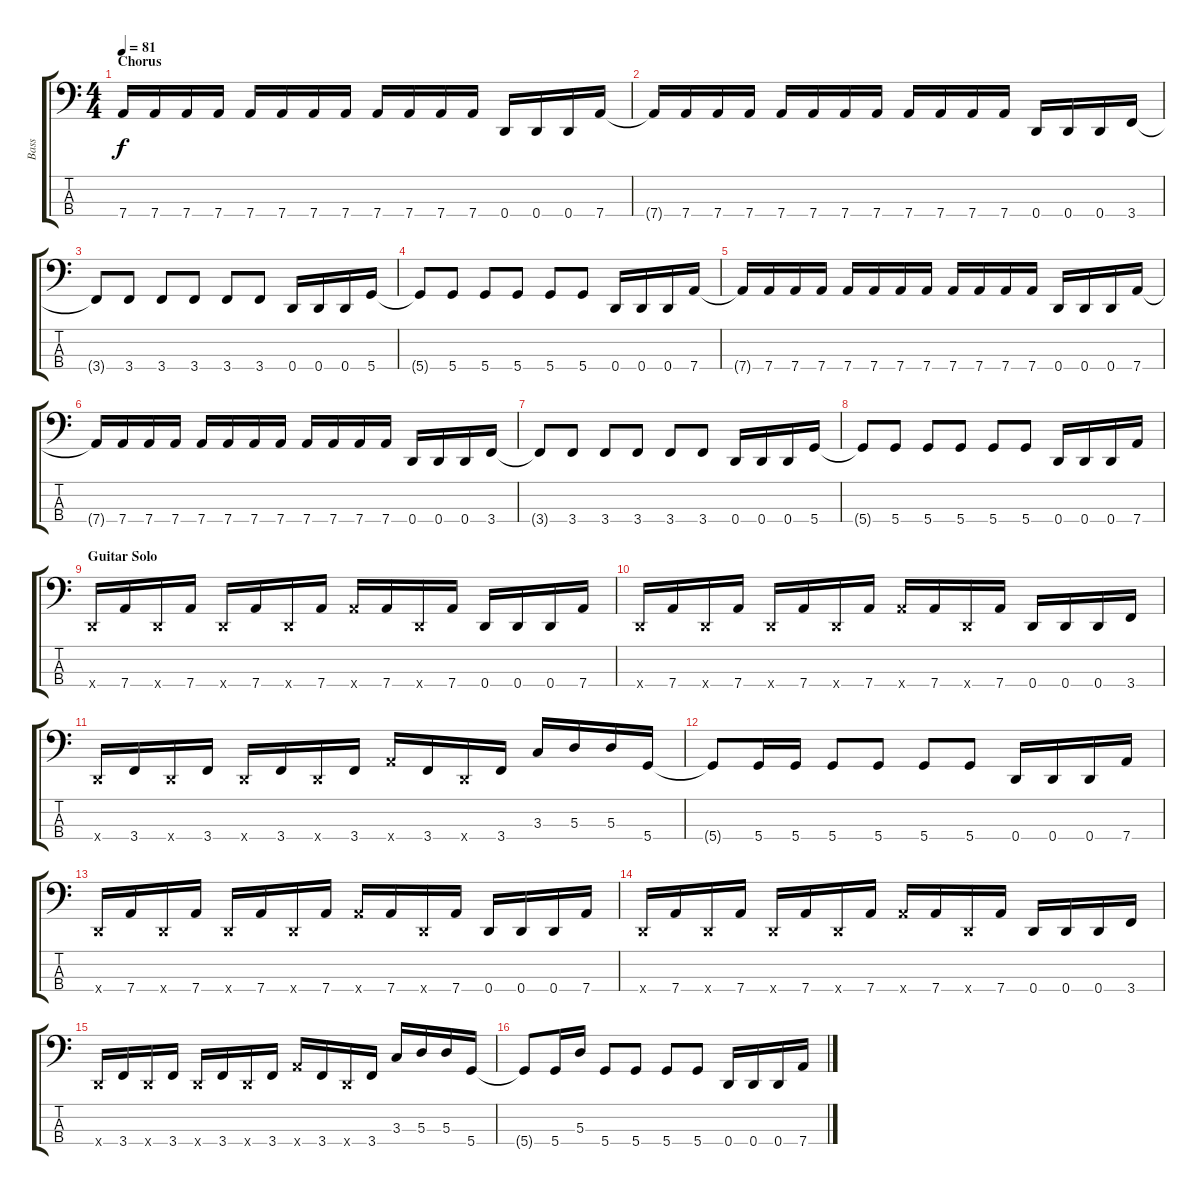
\track ("Bass" "Bass") {instrument electricbassfinger}
\staff {score tabs}
\tuning (G2 D2 A1 D1) {hide}
\ts (4 4)
\section ("" "Chorus")
\tempo 81
\clef f4
\ks c
7.4{t}.16{dy f} 7.4.16 7.4.16 7.4.16 7.4.16 7.4.16 7.4.16 7.4.16 7.4.16 7.4.16 7.4.16 7.4.16 0.4.16 0.4.16 0.4.16 7.4.16 |
7.4{t}.16 7.4.16 7.4.16 7.4.16 7.4.16 7.4.16 7.4.16 7.4.16 7.4.16 7.4.16 7.4.16 7.4.16 0.4.16 0.4.16 0.4.16 3.4.16 |
3.4{t}.8 3.4.8 3.4.8 3.4.8 3.4.8 3.4.8 0.4.16 0.4.16 0.4.16 5.4.16 |
5.4{t}.8 5.4.8 5.4.8 5.4.8 5.4.8 5.4.8 0.4.16 0.4.16 0.4.16 7.4.16 |
7.4{t}.16 7.4.16 7.4.16 7.4.16 7.4.16 7.4.16 7.4.16 7.4.16 7.4.16 7.4.16 7.4.16 7.4.16 0.4.16 0.4.16 0.4.16 7.4.16 |
7.4{t}.16 7.4.16 7.4.16 7.4.16 7.4.16 7.4.16 7.4.16 7.4.16 7.4.16 7.4.16 7.4.16 7.4.16 0.4.16 0.4.16 0.4.16 3.4.16 |
3.4{t}.8 3.4.8 3.4.8 3.4.8 3.4.8 3.4.8 0.4.16 0.4.16 0.4.16 5.4.16 |
5.4{t}.8 5.4.8 5.4.8 5.4.8 5.4.8 5.4.8 0.4.16 0.4.16 0.4.16 7.4.16 |
\section ("" "Guitar Solo")
0.4{x}.16 7.4.16 0.4{x}.16 7.4.16 0.4{x}.16 7.4.16 0.4{x}.16 7.4.16 7.4{x}.16 7.4.16 0.4{x}.16 7.4.16 0.4.16 0.4.16 0.4.16 7.4.16 |
0.4{x}.16 7.4.16 0.4{x}.16 7.4.16 0.4{x}.16 7.4.16 0.4{x}.16 7.4.16 7.4{x}.16 7.4.16 0.4{x}.16 7.4.16 0.4.16 0.4.16 0.4.16 3.4.16 |
0.4{x}.16 3.4.16 0.4{x}.16 3.4.16 0.4{x}.16 3.4.16 0.4{x}.16 3.4.16 7.4{x}.16 3.4.16 0.4{x}.16 3.4.16 3.3.16 5.3.16 5.3.16 5.4.16 |
5.4{t}.8 5.4.16 5.4.16 5.4.8 5.4.8 5.4.8 5.4.8 0.4.16 0.4.16 0.4.16 7.4.16 |
0.4{x}.16 7.4.16 0.4{x}.16 7.4.16 0.4{x}.16 7.4.16 0.4{x}.16 7.4.16 7.4{x}.16 7.4.16 0.4{x}.16 7.4.16 0.4.16 0.4.16 0.4.16 7.4.16 |
0.4{x}.16 7.4.16 0.4{x}.16 7.4.16 0.4{x}.16 7.4.16 0.4{x}.16 7.4.16 7.4{x}.16 7.4.16 0.4{x}.16 7.4.16 0.4.16 0.4.16 0.4.16 3.4.16 |
0.4{x}.16 3.4.16 0.4{x}.16 3.4.16 0.4{x}.16 3.4.16 0.4{x}.16 3.4.16 7.4{x}.16 3.4.16 0.4{x}.16 3.4.16 3.3.16 5.3.16 5.3.16 5.4.16 |
5.4{t}.8 5.4.16 5.3.16 5.4.8 5.4.8 5.4.8 5.4.8 0.4.16 0.4.16 0.4.16 7.4.16
